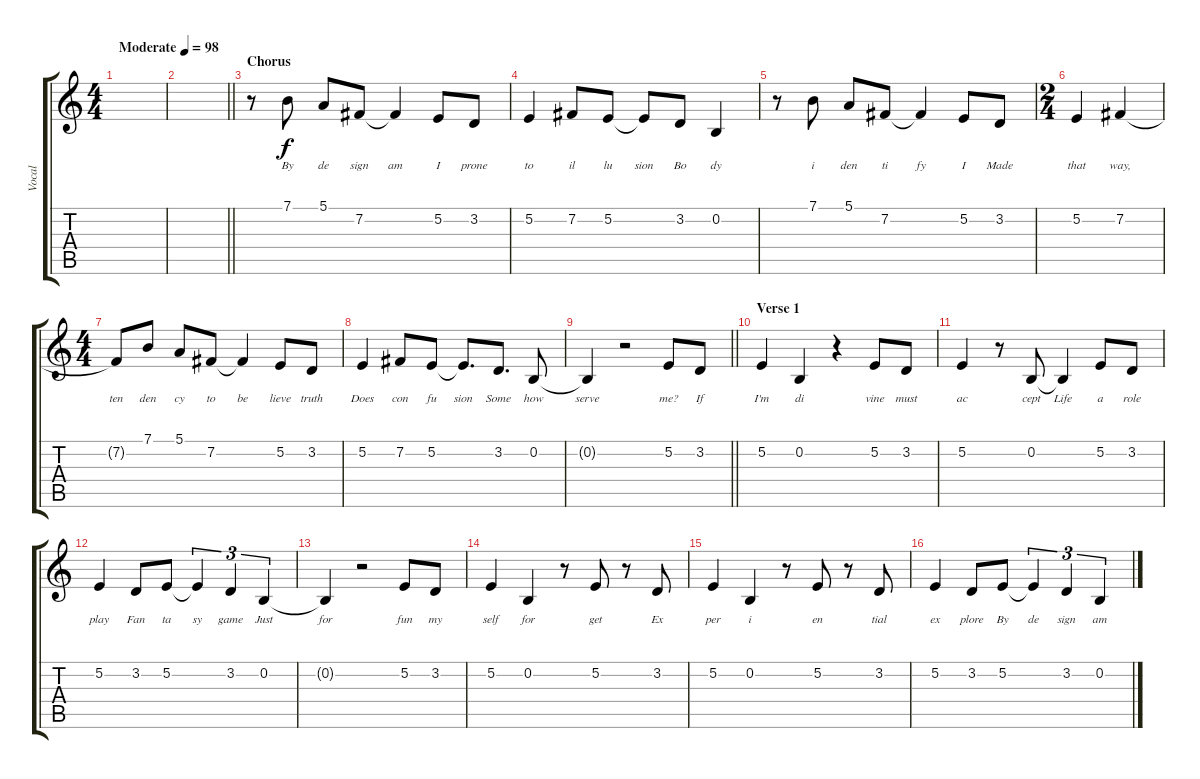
\track ("Vocal" "Vocal") {instrument acousticgrandpiano}
\staff {score tabs}
\tuning (E4 B3 G3 D3 A2 E2) {hide}
\ts (4 4)
\tempo (98 "Moderate")
\clef g2
\ks c
|
\barLineRight lightlight
|
\section ("" "Chorus")
r.8 7.1.8{lyrics (0 "By") lyrics (1 "") lyrics (2 "") lyrics (3 "") lyrics (4 "")} 5.1.8{lyrics (0 "de") lyrics (1 "") lyrics (2 "") lyrics (3 "") lyrics (4 "")} 7.2.8{lyrics (0 "sign") lyrics (1 "") lyrics (2 "") lyrics (3 "") lyrics (4 "")} 7.2{t}.4{lyrics (0 "am") lyrics (1 "") lyrics (2 "") lyrics (3 "") lyrics (4 "")} 5.2.8{lyrics (0 "I") lyrics (1 "") lyrics (2 "") lyrics (3 "") lyrics (4 "")} 3.2.8{lyrics (0 "prone") lyrics (1 "") lyrics (2 "") lyrics (3 "") lyrics (4 "")} |
5.2.4{lyrics (0 "to") lyrics (1 "") lyrics (2 "") lyrics (3 "") lyrics (4 "")} 7.2.8{lyrics (0 "il") lyrics (1 "") lyrics (2 "") lyrics (3 "") lyrics (4 "")} 5.2.8{lyrics (0 "lu") lyrics (1 "") lyrics (2 "") lyrics (3 "") lyrics (4 "")} 5.2{t}.8{lyrics (0 "sion") lyrics (1 "") lyrics (2 "") lyrics (3 "") lyrics (4 "")} 3.2.8{lyrics (0 "Bo") lyrics (1 "") lyrics (2 "") lyrics (3 "") lyrics (4 "")} 0.2.4{lyrics (0 "dy") lyrics (1 "") lyrics (2 "") lyrics (3 "") lyrics (4 "")} |
r.8 7.1.8{lyrics (0 "i") lyrics (1 "") lyrics (2 "") lyrics (3 "") lyrics (4 "")} 5.1.8{lyrics (0 "den") lyrics (1 "") lyrics (2 "") lyrics (3 "") lyrics (4 "")} 7.2.8{lyrics (0 "ti") lyrics (1 "") lyrics (2 "") lyrics (3 "") lyrics (4 "")} 7.2{t}.4{lyrics (0 "fy") lyrics (1 "") lyrics (2 "") lyrics (3 "") lyrics (4 "")} 5.2.8{lyrics (0 "I") lyrics (1 "") lyrics (2 "") lyrics (3 "") lyrics (4 "")} 3.2.8{lyrics (0 "Made") lyrics (1 "") lyrics (2 "") lyrics (3 "") lyrics (4 "")} |
\ts (2 4)
5.2.4{lyrics (0 "that") lyrics (1 "") lyrics (2 "") lyrics (3 "") lyrics (4 "")} 7.2.4{lyrics (0 "way,") lyrics (1 "") lyrics (2 "") lyrics (3 "") lyrics (4 "")} |
\ts (4 4)
7.2{t}.8{lyrics (0 "ten") lyrics (1 "") lyrics (2 "") lyrics (3 "") lyrics (4 "")} 7.1.8{lyrics (0 "den") lyrics (1 "") lyrics (2 "") lyrics (3 "") lyrics (4 "")} 5.1.8{lyrics (0 "cy") lyrics (1 "") lyrics (2 "") lyrics (3 "") lyrics (4 "")} 7.2.8{lyrics (0 "to") lyrics (1 "") lyrics (2 "") lyrics (3 "") lyrics (4 "")} 7.2{t}.4{lyrics (0 "be") lyrics (1 "") lyrics (2 "") lyrics (3 "") lyrics (4 "")} 5.2.8{lyrics (0 "lieve") lyrics (1 "") lyrics (2 "") lyrics (3 "") lyrics (4 "")} 3.2.8{lyrics (0 "truth") lyrics (1 "") lyrics (2 "") lyrics (3 "") lyrics (4 "")} |
5.2.4{lyrics (0 "Does") lyrics (1 "") lyrics (2 "") lyrics (3 "") lyrics (4 "")} 7.2.8{lyrics (0 "con") lyrics (1 "") lyrics (2 "") lyrics (3 "") lyrics (4 "")} 5.2.8{lyrics (0 "fu") lyrics (1 "") lyrics (2 "") lyrics (3 "") lyrics (4 "")} 5.2{t}.8{d lyrics (0 "sion") lyrics (1 "") lyrics (2 "") lyrics (3 "") lyrics (4 "")} 3.2.8{d lyrics (0 "Some") lyrics (1 "") lyrics (2 "") lyrics (3 "") lyrics (4 "")} 0.2.8{lyrics (0 "how") lyrics (1 "") lyrics (2 "") lyrics (3 "") lyrics (4 "")} |
\barLineRight lightlight
0.2{t}.4{lyrics (0 "serve") lyrics (1 "") lyrics (2 "") lyrics (3 "") lyrics (4 "")} r.2 5.2.8{lyrics (0 "me?") lyrics (1 "") lyrics (2 "") lyrics (3 "") lyrics (4 "")} 3.2.8{lyrics (0 "If") lyrics (1 "") lyrics (2 "") lyrics (3 "") lyrics (4 "")} |
\section ("" "Verse 1")
5.2.4{lyrics (0 "I'm") lyrics (1 "") lyrics (2 "") lyrics (3 "") lyrics (4 "")} 0.2.4{lyrics (0 "di") lyrics (1 "") lyrics (2 "") lyrics (3 "") lyrics (4 "")} r.4 5.2.8{lyrics (0 "vine") lyrics (1 "") lyrics (2 "") lyrics (3 "") lyrics (4 "")} 3.2.8{lyrics (0 "must") lyrics (1 "") lyrics (2 "") lyrics (3 "") lyrics (4 "")} |
5.2.4{lyrics (0 "ac") lyrics (1 "") lyrics (2 "") lyrics (3 "") lyrics (4 "")} r.8 0.2.8{lyrics (0 "cept") lyrics (1 "") lyrics (2 "") lyrics (3 "") lyrics (4 "")} 0.2{t}.4{lyrics (0 "Life") lyrics (1 "") lyrics (2 "") lyrics (3 "") lyrics (4 "")} 5.2.8{lyrics (0 "a") lyrics (1 "") lyrics (2 "") lyrics (3 "") lyrics (4 "")} 3.2.8{lyrics (0 "role") lyrics (1 "") lyrics (2 "") lyrics (3 "") lyrics (4 "")} |
5.2.4{lyrics (0 "play") lyrics (1 "") lyrics (2 "") lyrics (3 "") lyrics (4 "")} 3.2.8{lyrics (0 "Fan") lyrics (1 "") lyrics (2 "") lyrics (3 "") lyrics (4 "")} 5.2.8{lyrics (0 "ta") lyrics (1 "") lyrics (2 "") lyrics (3 "") lyrics (4 "")} 5.2{t}.4{tu (3 2) lyrics (0 "sy") lyrics (1 "") lyrics (2 "") lyrics (3 "") lyrics (4 "")} 3.2.4{tu (3 2) lyrics (0 "game") lyrics (1 "") lyrics (2 "") lyrics (3 "") lyrics (4 "")} 0.2.4{tu (3 2) lyrics (0 "Just") lyrics (1 "") lyrics (2 "") lyrics (3 "") lyrics (4 "")} |
0.2{t}.4{lyrics (0 "for") lyrics (1 "") lyrics (2 "") lyrics (3 "") lyrics (4 "")} r.2 5.2.8{lyrics (0 "fun") lyrics (1 "") lyrics (2 "") lyrics (3 "") lyrics (4 "")} 3.2.8{lyrics (0 "my") lyrics (1 "") lyrics (2 "") lyrics (3 "") lyrics (4 "")} |
5.2.4{lyrics (0 "self") lyrics (1 "") lyrics (2 "") lyrics (3 "") lyrics (4 "")} 0.2.4{lyrics (0 "for") lyrics (1 "") lyrics (2 "") lyrics (3 "") lyrics (4 "")} r.8 5.2.8{lyrics (0 "get") lyrics (1 "") lyrics (2 "") lyrics (3 "") lyrics (4 "")} r.8 3.2.8{lyrics (0 "Ex") lyrics (1 "") lyrics (2 "") lyrics (3 "") lyrics (4 "")} |
5.2.4{lyrics (0 "per") lyrics (1 "") lyrics (2 "") lyrics (3 "") lyrics (4 "")} 0.2.4{lyrics (0 "i") lyrics (1 "") lyrics (2 "") lyrics (3 "") lyrics (4 "")} r.8 5.2.8{lyrics (0 "en") lyrics (1 "") lyrics (2 "") lyrics (3 "") lyrics (4 "")} r.8 3.2.8{lyrics (0 "tial") lyrics (1 "") lyrics (2 "") lyrics (3 "") lyrics (4 "")} |
5.2.4{lyrics (0 "ex") lyrics (1 "") lyrics (2 "") lyrics (3 "") lyrics (4 "")} 3.2.8{lyrics (0 "plore") lyrics (1 "") lyrics (2 "") lyrics (3 "") lyrics (4 "")} 5.2.8{lyrics (0 "By") lyrics (1 "") lyrics (2 "") lyrics (3 "") lyrics (4 "")} 5.2{t}.4{tu (3 2) lyrics (0 "de") lyrics (1 "") lyrics (2 "") lyrics (3 "") lyrics (4 "")} 3.2.4{tu (3 2) lyrics (0 "sign") lyrics (1 "") lyrics (2 "") lyrics (3 "") lyrics (4 "")} 0.2.4{tu (3 2) lyrics (0 "am") lyrics (1 "") lyrics (2 "") lyrics (3 "") lyrics (4 "")}
